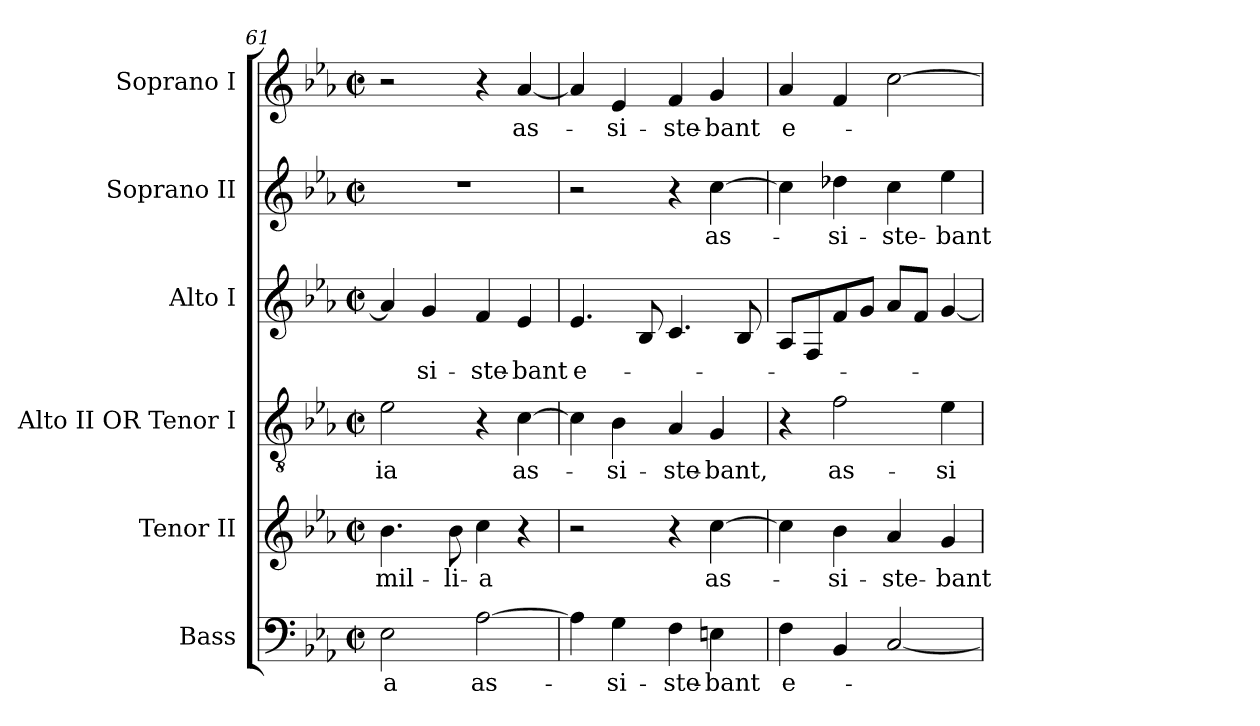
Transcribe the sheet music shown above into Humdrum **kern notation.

**kern	**text	**kern	**text	**kern	**text	**kern	**text	**kern	**text	**kern	**text
*part6	*part6	*part5	*part5	*part4	*part4	*part3	*part3	*part2	*part2	*part1	*part1
*staff6	*staff6	*staff5	*staff5	*staff4	*staff4	*staff3	*staff3	*staff2	*staff2	*staff1	*staff1
*I"Bass	*	*I"Tenor II	*	*I"Alto II  OR    Tenor I	*	*I"Alto I	*	*I"Soprano II	*	*I"Soprano I	*
*I'B.	*	*I'T. II	*	*I'T. I	*	*I'A.	*	*I'S. II	*	*I'S. I	*
*clefF4	*	*clefG2	*	*clefGv2	*	*clefG2	*	*clefG2	*	*clefG2	*
*	*	*ITrd7c12	*	*ITrd7c12	*	*	*	*	*	*	*
*k[b-e-a-]	*	*k[b-e-a-]	*	*k[b-e-a-]	*	*k[b-e-a-]	*	*k[b-e-a-]	*	*k[b-e-a-]	*
*c:	*	*c:	*	*c:	*	*c:	*	*c:	*	*c:	*
*M2/2	*	*M2/2	*	*M2/2	*	*M2/2	*	*M2/2	*	*M2/2	*
*met(c|)	*	*met(c|)	*	*met(c|)	*	*met(c|)	*	*met(c|)	*	*met(c|)	*
=61	=61	=61	=61	=61	=61	=61	=61	=61	=61	=61	=61
!	!LO:LY:b:color=#000000	!	!	!	!	!	!	!	!	!	!
!	!	!	!LO:LY:b:color=#000000	!	!	!	!	!	!	!	!
!	!	!	!	!	!LO:LY:b:color=#000000	!	!	!	!	!	!
2E-i\	-a	4.B-i\	mil-	2E-i\	-ia	4a-i/]	.	1r	.	2r	.
!	!	!	!	!	!	!	!LO:LY:b:color=#000000	!	!	!	!
.	.	.	.	.	.	4gi/	-si-	.	.	.	.
!	!	!	!LO:LY:b:color=#000000	!	!	!	!	!	!	!	!
.	.	8B-i\	-li-	.	.	.	.	.	.	.	.
!	!LO:LY:b:color=#000000	!	!	!	!	!	!	!	!	!	!
!	!	!	!LO:LY:b:color=#000000	!	!	!	!	!	!	!	!
!	!	!	!	!	!	!	!LO:LY:b:color=#000000	!	!	!	!
[>2A-i\	as-	4ci\	-a	4r	.	4fi/	-ste-	.	.	4r	.
!	!	!	!	!	!LO:LY:b:color=#000000	!	!	!	!	!	!
!	!	!	!	!	!	!	!LO:LY:b:color=#000000	!	!	!	!
!	!	!	!	!	!	!	!	!	!	!	!LO:LY:b:color=#000000
.	.	4r	.	[>4Ci\	as-	4e-i/	-bant	.	.	[<4a-i/	as-
=62	=62	=62	=62	=62	=62	=62	=62	=62	=62	=62	=62
!	!	!	!	!	!	!	!LO:LY:b:color=#000000	!	!	!	!
4A-i\]	.	2r	.	4Ci\]	.	4.e-i/	e-	2r	.	4a-i/]	.
!	!LO:LY:b:color=#000000	!	!	!	!	!	!	!	!	!	!
!	!	!	!	!	!LO:LY:b:color=#000000	!	!	!	!	!	!
!	!	!	!	!	!	!	!	!	!	!	!LO:LY:b:color=#000000
4Gi\	-si-	.	.	4BB-i\	-si-	.	.	.	.	4e-i/	-si-
.	.	.	.	.	.	8B-i/	.	.	.	.	.
!	!LO:LY:b:color=#000000	!	!	!	!	!	!	!	!	!	!
!	!	!	!	!	!LO:LY:b:color=#000000	!	!	!	!	!	!
!	!	!	!	!	!	!	!	!	!	!	!LO:LY:b:color=#000000
4Fi\	-ste-	4r	.	4AA-i/	-ste-	4.ci/	.	4r	.	4fi/	-ste-
!	!LO:LY:b:color=#000000	!	!	!	!	!	!	!	!	!	!
!	!	!	!LO:LY:b:color=#000000	!	!	!	!	!	!	!	!
!	!	!	!	!	!LO:LY:b:color=#000000	!	!	!	!	!	!
!	!	!	!	!	!	!	!	!	!LO:LY:b:color=#000000	!	!
!	!	!	!	!	!	!	!	!	!	!	!LO:LY:b:color=#000000
4Eni\	-bant	[>4ci\	as-	4GGi/	-bant,	.	.	[>4cci\	as-	4gi/	-bant
.	.	.	.	.	.	8B-i/	.	.	.	.	.
=63	=63	=63	=63	=63	=63	=63	=63	=63	=63	=63	=63
!	!LO:LY:b:color=#000000	!	!	!	!	!	!	!	!	!	!
!	!	!	!	!	!	!	!	!	!	!	!LO:LY:b:color=#000000
4Fi\	e-	4ci\]	.	4r	.	8A-i/L	.	4cci\]	.	4a-i/	e-
.	.	.	.	.	.	8Fi/	.	.	.	.	.
!	!	!	!LO:LY:b:color=#000000	!	!	!	!	!	!	!	!
!	!	!	!	!	!LO:LY:b:color=#000000	!	!	!	!	!	!
!	!	!	!	!	!	!	!	!	!LO:LY:b:color=#000000	!	!
4BB-i/	.	4B-i\	-si-	2Fi\	as-	8fi/	.	4dd-Xi\	-si-	4fi/	.
.	.	.	.	.	.	8gi/J	.	.	.	.	.
!	!	!	!LO:LY:b:color=#000000	!	!	!	!	!	!	!	!
!	!	!	!	!	!	!	!	!	!LO:LY:b:color=#000000	!	!
[<2Ci/	.	4A-i/	-ste-	.	.	8a-i/L	.	4cci\	-ste-	[>2cci\	.
.	.	.	.	.	.	8fi/J	.	.	.	.	.
!	!	!	!LO:LY:b:color=#000000	!	!	!	!	!	!	!	!
!	!	!	!	!	!LO:LY:b:color=#000000	!	!	!	!	!	!
!	!	!	!	!	!	!	!	!	!LO:LY:b:color=#000000	!	!
.	.	4Gi/	-bant	4E-i\	-si-	[<4gi/	.	4ee-i\	-bant	.	.
=	=	=	=	=	=	=	=	=	=	=	=
*-	*-	*-	*-	*-	*-	*-	*-	*-	*-	*-	*-
